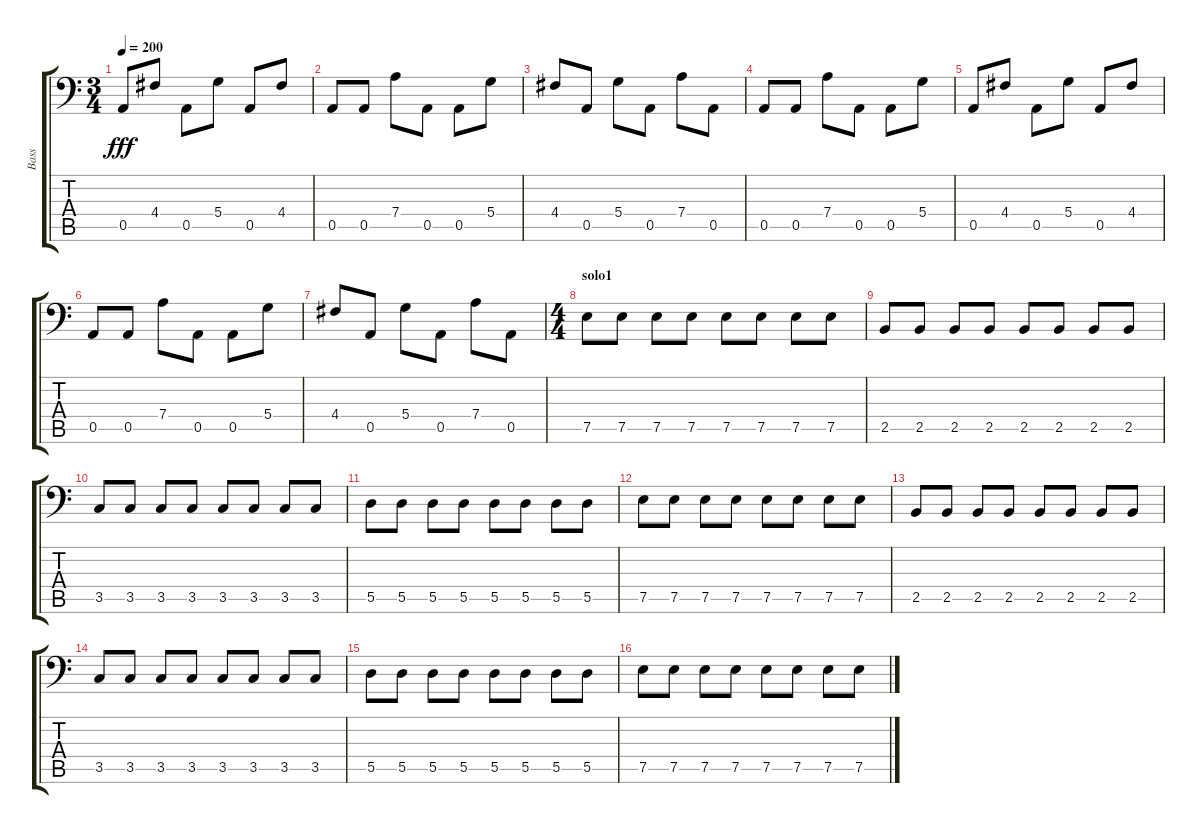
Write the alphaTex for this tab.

\track ("Bass" "Bass") {instrument slapbass1}
\staff {score tabs}
\tuning (E3 B2 G2 D2 A1 E1) {hide}
\ts (3 4)
\tempo 200
\clef f4
\ks c
0.5.8{dy fff} 4.4.8 0.5.8 5.4.8 0.5.8 4.4.8 |
0.5.8 0.5.8 7.4.8 0.5.8 0.5.8 5.4.8 |
4.4.8 0.5.8 5.4.8 0.5.8 7.4.8 0.5.8 |
0.5.8 0.5.8 7.4.8 0.5.8 0.5.8 5.4.8 |
0.5.8 4.4.8 0.5.8 5.4.8 0.5.8 4.4.8 |
0.5.8 0.5.8 7.4.8 0.5.8 0.5.8 5.4.8 |
4.4.8 0.5.8 5.4.8 0.5.8 7.4.8 0.5.8 |
\ts (4 4)
\section ("" "solo1")
7.5.8{instrument electricbassfinger} 7.5.8 7.5.8 7.5.8 7.5.8 7.5.8 7.5.8 7.5.8 |
2.5.8 2.5.8 2.5.8 2.5.8 2.5.8 2.5.8 2.5.8 2.5.8 |
3.5.8 3.5.8 3.5.8 3.5.8 3.5.8 3.5.8 3.5.8 3.5.8 |
5.5.8 5.5.8 5.5.8 5.5.8 5.5.8 5.5.8 5.5.8 5.5.8 |
7.5.8{instrument electricbassfinger} 7.5.8 7.5.8 7.5.8 7.5.8 7.5.8 7.5.8 7.5.8 |
2.5.8 2.5.8 2.5.8 2.5.8 2.5.8 2.5.8 2.5.8 2.5.8 |
3.5.8 3.5.8 3.5.8 3.5.8 3.5.8 3.5.8 3.5.8 3.5.8 |
5.5.8 5.5.8 5.5.8 5.5.8 5.5.8 5.5.8 5.5.8 5.5.8 |
7.5.8{instrument electricbassfinger} 7.5.8 7.5.8 7.5.8 7.5.8 7.5.8 7.5.8 7.5.8
